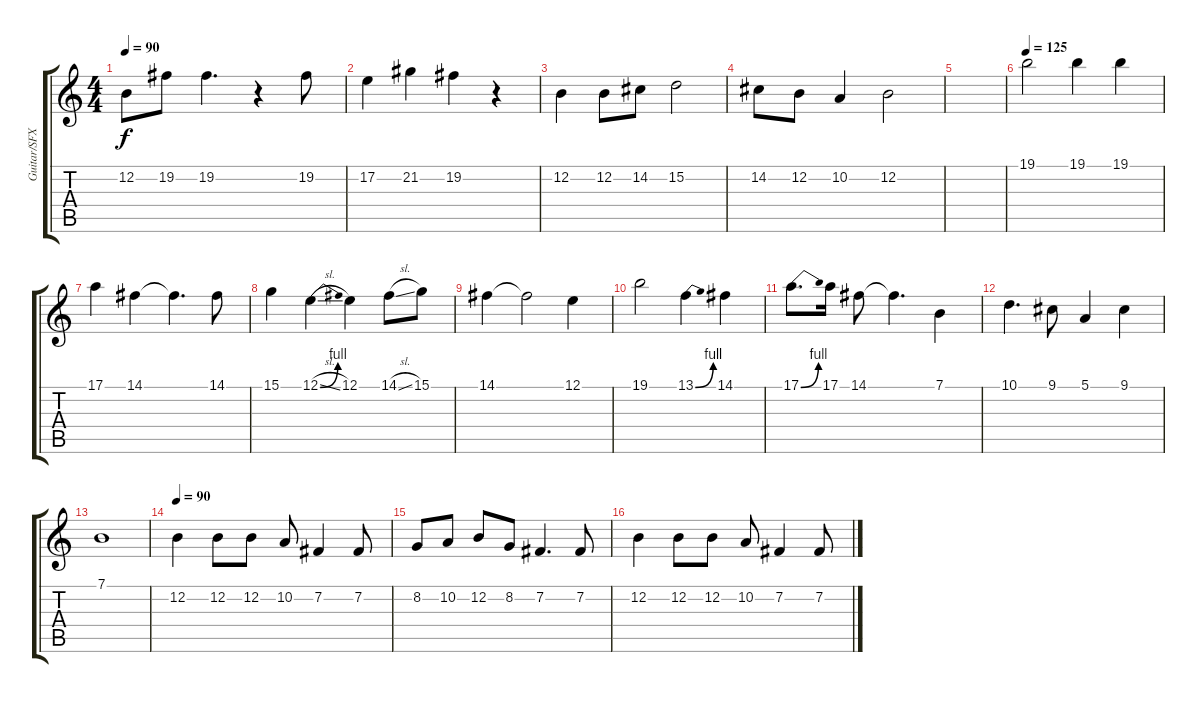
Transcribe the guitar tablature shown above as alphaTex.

\track ("Guitar/SFX/Voice" "Guitar/SFX") {instrument tuba}
\staff {score tabs}
\tuning (E4 B3 G3 D3 A2 E2) {hide}
\ts (4 4)
\tempo 90
\clef g2
\ks c
12.2{t}.8{dy f} 19.2.8 19.2.4{d} r.4 19.2.8 |
17.2.4 21.2.4 19.2.4 r.4 |
12.2.4 12.2.8 14.2.8 15.2.2 |
14.2.8 12.2.8 10.2.4 12.2.2 |
|
\tempo 125
19.1.2 19.1.4 19.1.4 |
17.1.4 14.1.4 14.1{t}.4{d} 14.1.8 |
15.1.4 12.1{be (bend 0 0 60 4) sl}.4 12.1.4 14.1{sl}.8 15.1.8 |
14.1.4 14.1{t}.2 12.1.4 |
19.1.2 13.1{be (bend 0 0 60 4)}.4 14.1.4 |
17.1{be (bend 0 0 60 4)}.8{d} 17.1.16 14.1.8 14.1{t}.4{d} 7.1.4 |
10.1.4{d} 9.1.8 5.1.4 9.1.4 |
7.1.1 |
\tempo 90
12.2.4 12.2.8 12.2.8 10.2.8 7.2.4 7.2.8 |
8.2.8 10.2.8 12.2.8 8.2.8 7.2.4{d} 7.2.8 |
12.2.4 12.2.8 12.2.8 10.2.8 7.2.4 7.2.8
